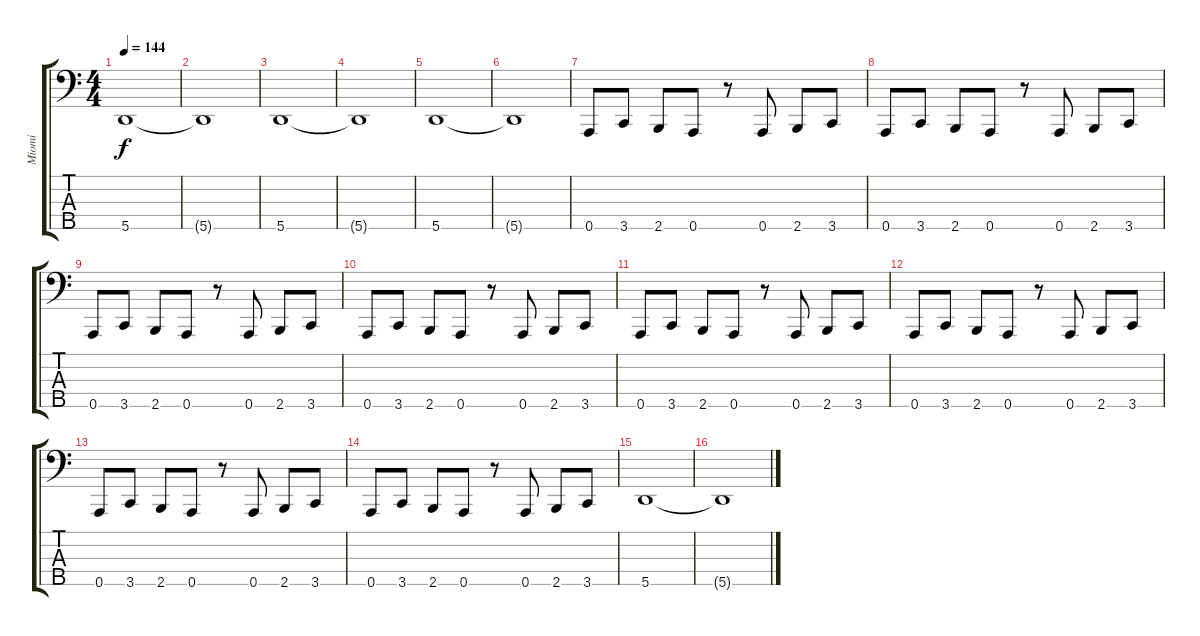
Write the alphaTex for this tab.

\track ("Miomi" "Miomi") {instrument electricbassfinger}
\staff {score tabs}
\tuning (G2 D2 A1 E1 A0) {hide}
\ts (4 4)
\tempo 144
\clef f4
\ks c
5.5.1{dy f} |
5.5{t}.1 |
5.5.1 |
5.5{t}.1 |
5.5.1 |
5.5{t}.1 |
0.5.8 3.5.8 2.5.8 0.5.8 r.8 0.5.8 2.5.8 3.5.8 |
0.5.8 3.5.8 2.5.8 0.5.8 r.8 0.5.8 2.5.8 3.5.8 |
0.5.8 3.5.8 2.5.8 0.5.8 r.8 0.5.8 2.5.8 3.5.8 |
0.5.8 3.5.8 2.5.8 0.5.8 r.8 0.5.8 2.5.8 3.5.8 |
0.5.8 3.5.8 2.5.8 0.5.8 r.8 0.5.8 2.5.8 3.5.8 |
0.5.8 3.5.8 2.5.8 0.5.8 r.8 0.5.8 2.5.8 3.5.8 |
0.5.8 3.5.8 2.5.8 0.5.8 r.8 0.5.8 2.5.8 3.5.8 |
0.5.8 3.5.8 2.5.8 0.5.8 r.8 0.5.8 2.5.8 3.5.8 |
5.5.1 |
5.5{t}.1
